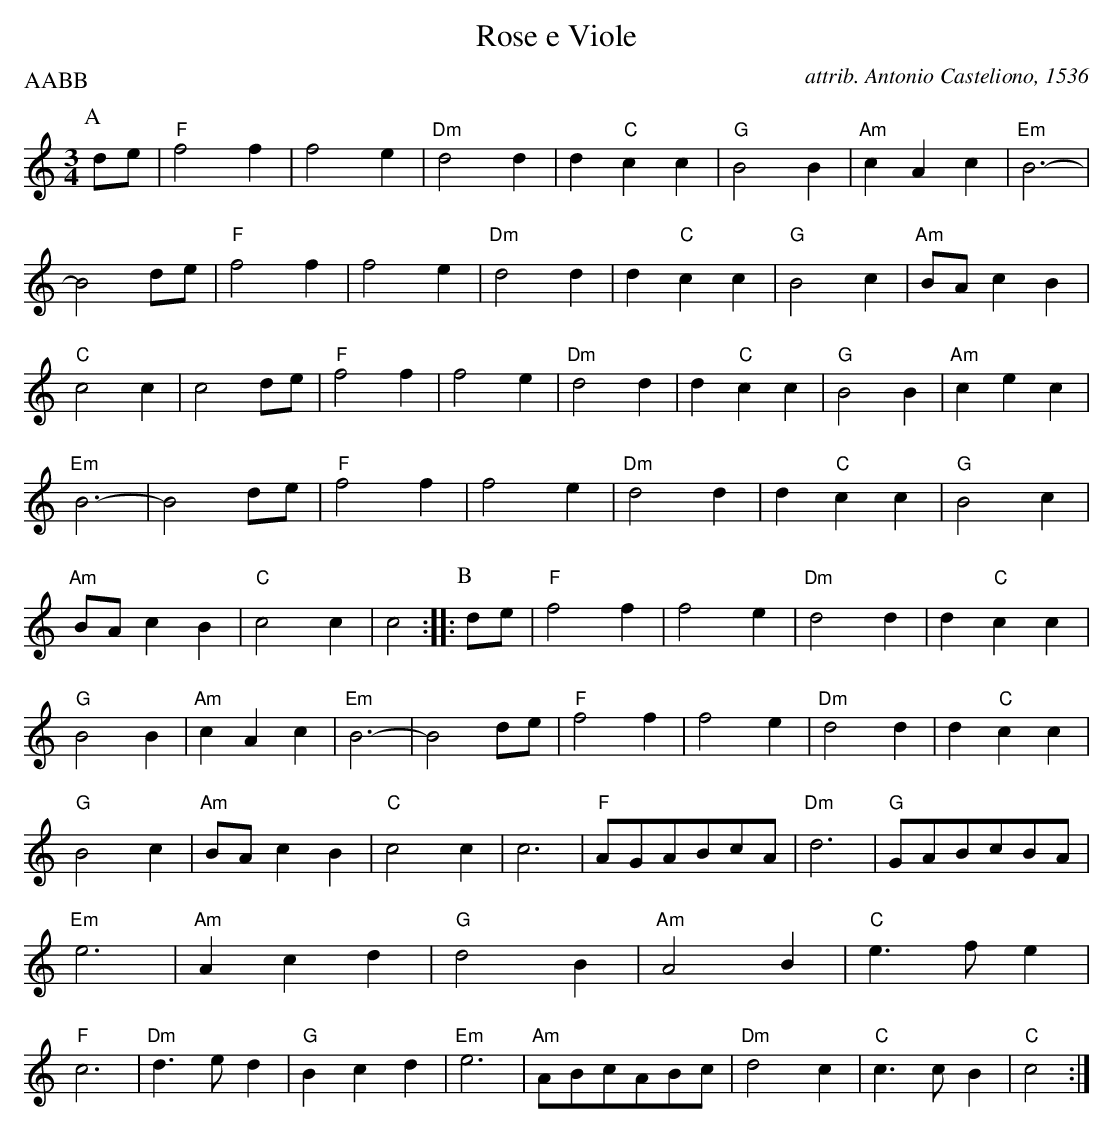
X:1
T:Rose e Viole
C:attrib. Antonio Casteliono, 1536
P:AABB
M:3/4
L:1/8
K:C major
P:A
de | "F"f4f2 | f4e2 | "Dm"d4d2 | d2"C"c2c2 | "G"B4B2 | "Am"c2A2c2 |
"Em"B6- | B4de | "F"f4f2 | f4e2 | "Dm"d4d2 | d2"C"c2c2 |
"G"B4c2 | "Am"BAc2B2 | "C"c4c2 | c4de | "F"f4f2 | f4e2 |
"Dm"d4d2 | d2"C"c2c2 | "G"B4B2 | "Am"c2e2c2 | "Em"B6- | B4de |
"F"f4f2 | f4e2 | "Dm"d4d2 | d2"C"c2c2 | "G"B4c2 | "Am"BAc2B2 |
"C"c4c2 | c4 ::
P:B
de | "F"f4f2 | f4e2 | "Dm"d4d2 | d2"C"c2c2 |
"G"B4B2 | "Am"c2A2c2 | "Em"B6- | B4de | "F"f4f2 | f4e2 |
"Dm"d4d2 | d2"C"c2c2 | "G"B4c2 | "Am"BAc2B2 | "C"c4c2 | c6 |
"F"AGABcA | "Dm"d6 | "G"GABcBA | "Em"e6 | "Am"A2c2d2 | "G"d4B2 |
"Am"A4B2 | "C"e3fe2 | "F"c6 | "Dm"d3ed2 | "G"B2c2d2 | "Em"e6 |
"Am"ABcABc | "Dm"d4c2 | "C"c3cB2 | "C"c4 :|
